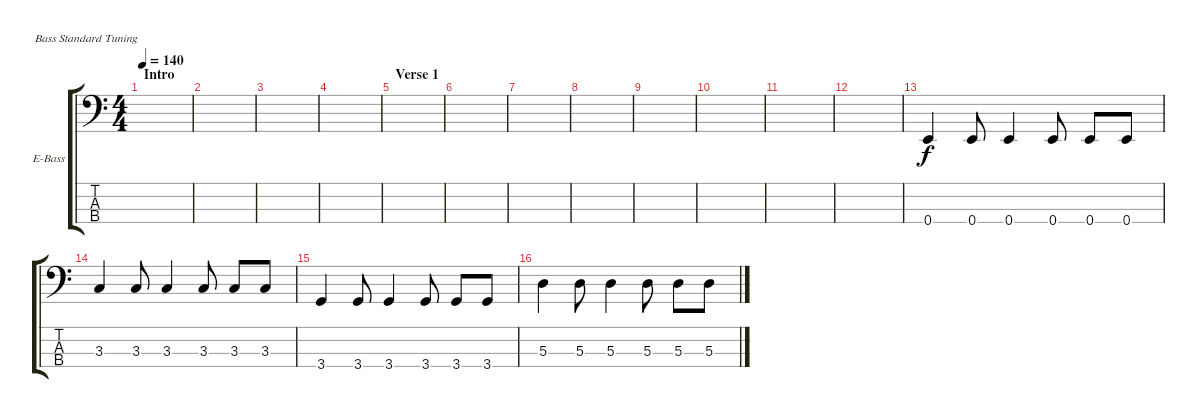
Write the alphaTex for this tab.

\defaultSystemsLayout 4
\bracketExtendMode groupsimilarinstruments
\firstSystemTrackNameOrientation horizontal
\otherSystemsTrackNameOrientation horizontal
\track ("Electric Bass" "E-Bass") {instrument electricbassfinger}
\staff {score tabs}
\tuning (G2 D2 A1 E1)
\ts (4 4)
\section ("" "Intro")
\tempo 140
\clef f4
\ks c
|
|
|
|
\section ("" "Verse 1")
|
|
|
|
|
|
|
|
0.4.4 0.4.8 0.4.4 0.4.8 0.4.8 0.4.8 |
3.3.4 3.3.8 3.3.4 3.3.8 3.3.8 3.3.8 |
3.4.4 3.4.8 3.4.4 3.4.8 3.4.8 3.4.8 |
5.3.4 5.3.8 5.3.4 5.3.8 5.3.8 5.3.8
